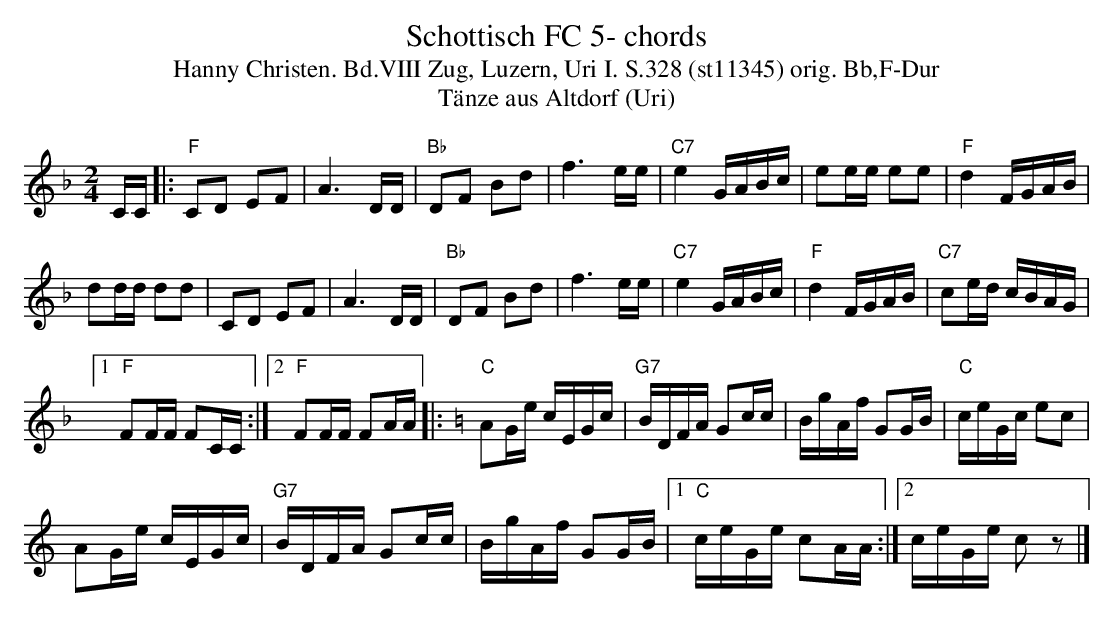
X:1
T:Schottisch FC 5- chords
T:Hanny Christen. Bd.VIII Zug, Luzern, Uri I. S.328 (st11345) orig. Bb,F-Dur
T:T\"anze aus Altdorf (Uri)
M:2/4
L:1/16
K:Fmaj%%MIDI gchordon
CC |: "F"C2D2 E2F2 | A6DD | "Bb"D2F2 B2d2 | f6ee | "C7"e4 GABc | e2ee e2e2 | "F"d4 FGAB |
d2dd d2d2 | C2D2 E2F2 | A6DD | "Bb"D2F2 B2d2 | f6ee | "C7"e4 GABc | "F"d4 FGAB | "C7"c2ed cBAG |1
"F"F2FF F2CC :|2 "F"F2FF F2AA |: [K:Cmaj] "C"A2Ge cEGc | "G7"BDFA G2cc | BgAf G2GB | "C"ceGc e2c2 |
A2Ge cEGc | "G7"BDFA G2cc | BgAf G2GB |1 "C"ceGe c2AA :|2 ceGe c2z2 |]
